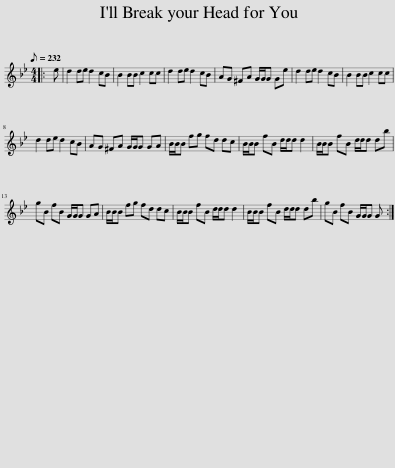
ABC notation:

X:1
L:1/8
Q:1/8=232
M:4/4
I:linebreak $
K:Gmin
V:1 treble
V:1
|: e | d2 de d2 cB | B2 BB c2 cc | d2 de d2 cB | AG ^FA G/G/G Ge | %5
 d2 de d2 cB | B2 BB c2 cc |$ d2 de d2 cB | AG ^FA G/G/G GA | B/B/B fg fd dc | %10
 B/B/B fB d/d/d d2 | B/B/B fB d/d/d db |$ gB fB G/G/G GA | B/B/B fg fd dc | B/B/B fB d/d/d d2 | %15
 B/B/B fB d/d/d db | gB fB G/G/G G :| %17
